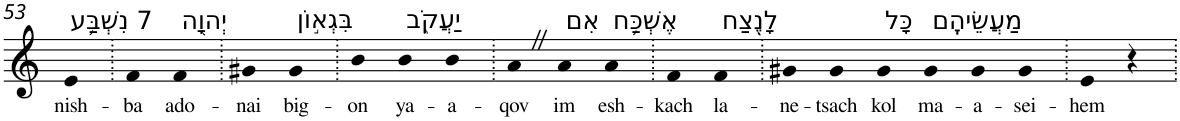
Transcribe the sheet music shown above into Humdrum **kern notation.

**kern	**text
*part1	*part1
*staff1	*staff1
*I"Piano	*
*I'Pno	*
!!LO:PB:g=z
*clefG2	*
*k[]	*
=53	=53
!LO:TX:a:t=7 נִשְׁבַּ֥ע	!
!	!LO:LY:b
4e	nish-
=54.	=54.
!	!LO:LY:b
4f	-ba
!LO:TX:a:t=יְהוָ֖ה	!
!	!LO:LY:b
4f	ado-
=55.	=55.
!	!LO:LY:b
4g#X	-nai
!LO:TX:a:t=בִּגְא֣וֹן	!
!	!LO:LY:b
4g#	big-
=56.	=56.
!	!LO:LY:b
4b	-on
!LO:TX:a:t=יַעֲקֹ֑ב	!
!	!LO:LY:b
4b	ya-
!	!LO:LY:b
4b	-a-
=57.	=57.
!	!LO:LY:b
4aZ	-qov
!LO:TX:a:t=אִם	!
!	!LO:LY:b
4a	im
!LO:TX:a:t=אֶשְׁכַּ֥ח	!
!	!LO:LY:b
4a	esh-
=58.	=58.
!	!LO:LY:b
4f	-kach
!LO:TX:a:t=לָנֶ֖צַח	!
!	!LO:LY:b
4f	la-
=59.	=59.
!	!LO:LY:b
4g#X	-ne-
!	!LO:LY:b
4g#	-tsach
!LO:TX:a:t=כָּל	!
!	!LO:LY:b
4g#	kol
!LO:TX:a:t=מַעֲשֵׂיהֶֽם	!
!	!LO:LY:b
4g#	ma-
!	!LO:LY:b
4g#	-a-
!	!LO:LY:b
4g#	-sei-
=60.	=60.
!	!LO:LY:b
4e	-hem
4r	.
=.	=.
*-	*-
